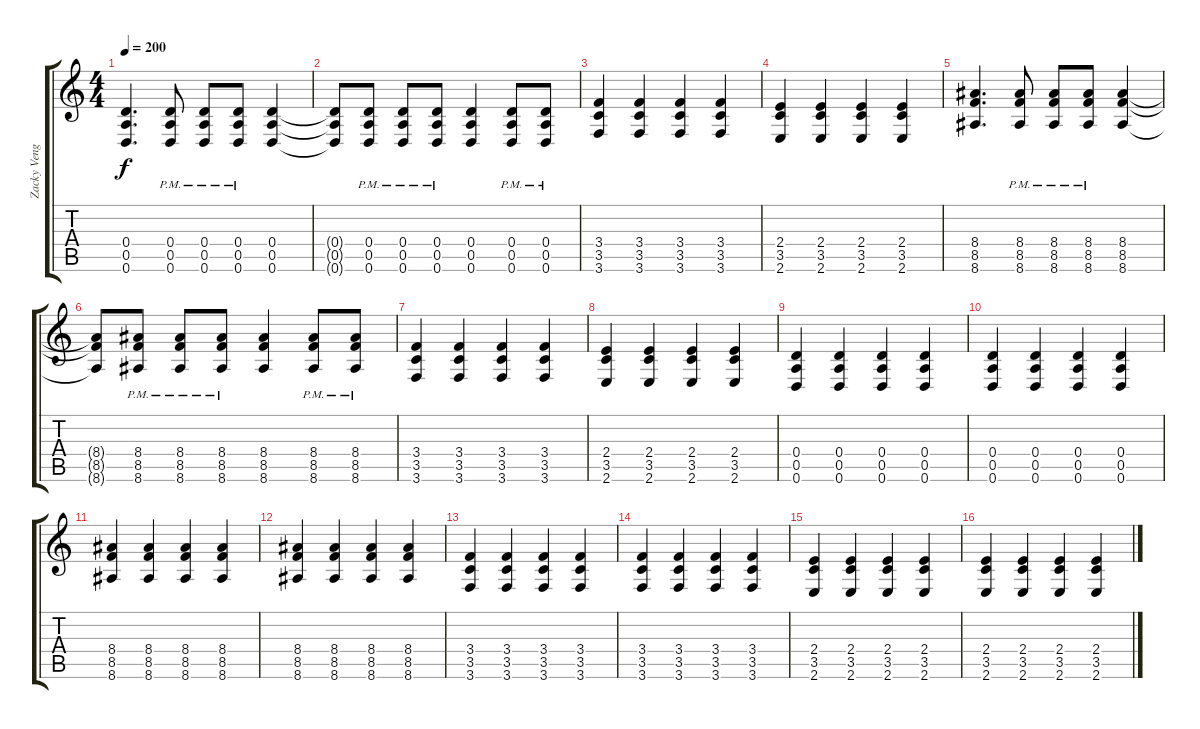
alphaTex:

\track ("Zacky Vengence" "Zacky Veng") {instrument distortionguitar}
\staff {score tabs}
\tuning (E4 B3 G3 D3 A2 D2) {hide}
\ts (4 4)
\tempo 200
\clef g2
\ks c
(0.4 0.5 0.6).4{d dy f} (0.4{pm} 0.5{pm} 0.6{pm}).8 (0.4{pm} 0.5{pm} 0.6{pm}).8 (0.4{pm} 0.5{pm} 0.6{pm}).8 (0.4 0.5 0.6).4 |
(0.4{t} 0.5{t} 0.6{t}).8 (0.4{pm} 0.5{pm} 0.6{pm}).8 (0.4{pm} 0.5{pm} 0.6{pm}).8 (0.4{pm} 0.5{pm} 0.6{pm}).8 (0.4 0.5 0.6).4 (0.4{pm} 0.5{pm} 0.6{pm}).8 (0.4{pm} 0.5{pm} 0.6{pm}).8 |
(3.4 3.5 3.6).4 (3.4 3.5 3.6).4 (3.4 3.5 3.6).4 (3.4 3.5 3.6).4 |
(2.4 3.5 2.6).4 (2.4 3.5 2.6).4 (2.4 3.5 2.6).4 (2.4 3.5 2.6).4 |
(8.4 8.5 8.6).4{d} (8.4{pm} 8.5{pm} 8.6{pm}).8 (8.4{pm} 8.5{pm} 8.6{pm}).8 (8.4{pm} 8.5{pm} 8.6{pm}).8 (8.4 8.5 8.6).4 |
(8.4{t} 8.5{t} 8.6{t}).8 (8.4{pm} 8.5{pm} 8.6{pm}).8 (8.4{pm} 8.5{pm} 8.6{pm}).8 (8.4{pm} 8.5{pm} 8.6{pm}).8 (8.4 8.5 8.6).4 (8.4{pm} 8.5{pm} 8.6{pm}).8 (8.4{pm} 8.5{pm} 8.6{pm}).8 |
(3.4 3.5 3.6).4 (3.4 3.5 3.6).4 (3.4 3.5 3.6).4 (3.4 3.5 3.6).4 |
(2.4 3.5 2.6).4 (2.4 3.5 2.6).4 (2.4 3.5 2.6).4 (2.4 3.5 2.6).4 |
(0.4 0.5 0.6).4 (0.4 0.5 0.6).4 (0.4 0.5 0.6).4 (0.4 0.5 0.6).4 |
(0.4 0.5 0.6).4 (0.4 0.5 0.6).4 (0.4 0.5 0.6).4 (0.4 0.5 0.6).4 |
(8.4 8.5 8.6).4 (8.4 8.5 8.6).4 (8.4 8.5 8.6).4 (8.4 8.5 8.6).4 |
(8.4 8.5 8.6).4 (8.4 8.5 8.6).4 (8.4 8.5 8.6).4 (8.4 8.5 8.6).4 |
(3.4 3.5 3.6).4 (3.4 3.5 3.6).4 (3.4 3.5 3.6).4 (3.4 3.5 3.6).4 |
(3.4 3.5 3.6).4 (3.4 3.5 3.6).4 (3.4 3.5 3.6).4 (3.4 3.5 3.6).4 |
(2.4 3.5 2.6).4 (2.4 3.5 2.6).4 (2.4 3.5 2.6).4 (2.4 3.5 2.6).4 |
(2.4 3.5 2.6).4 (2.4 3.5 2.6).4 (2.4 3.5 2.6).4 (2.4 3.5 2.6).4
